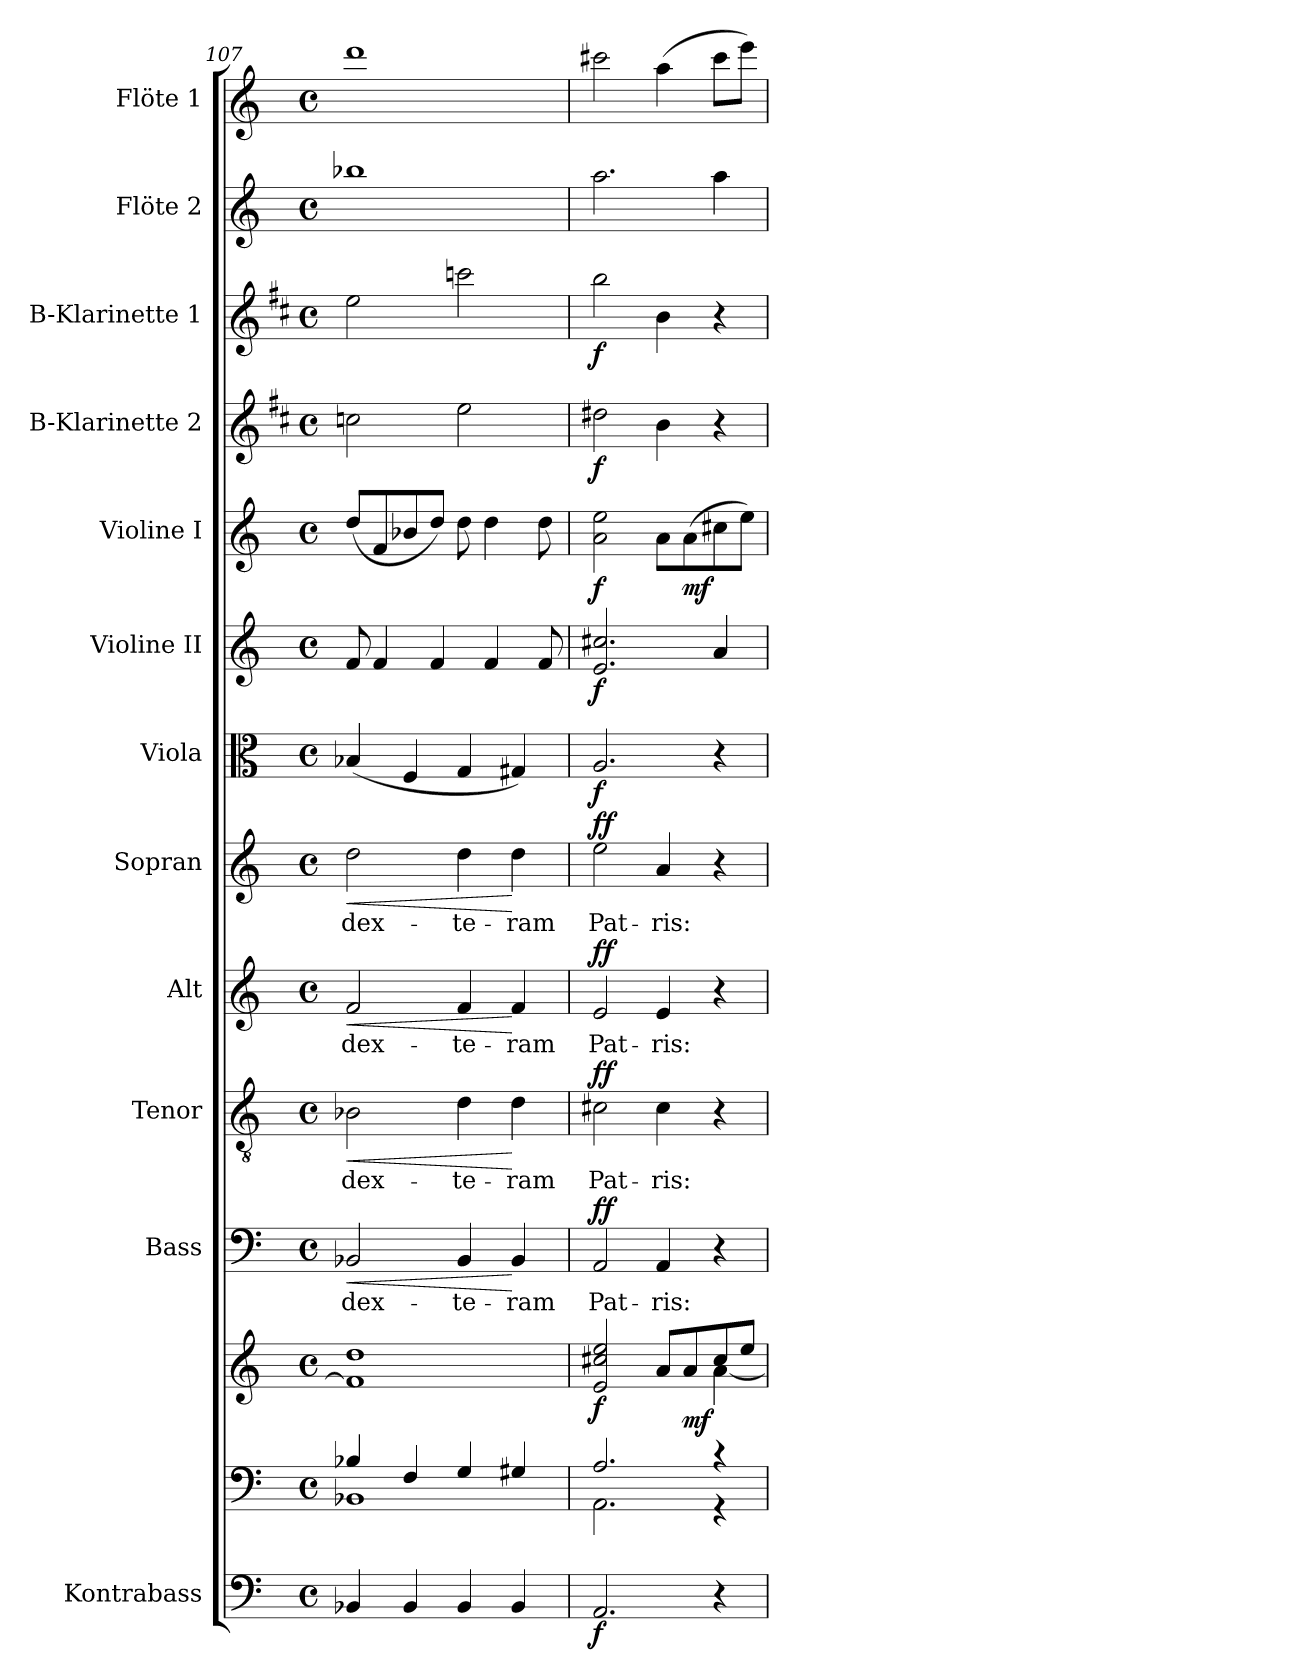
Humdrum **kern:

**kern	**dynam	**kern	**kern	**dynam	**kern	**text	**dynam	**kern	**text	**dynam	**kern	**text	**dynam	**kern	**text	**dynam	**kern	**dynam	**kern	**dynam	**kern	**dynam	**kern	**dynam	**kern	**dynam	**kern	**kern
*part13	*part13	*part12	*part12	*part12	*part11	*part11	*part11	*part10	*part10	*part10	*part9	*part9	*part9	*part8	*part8	*part8	*part7	*part7	*part6	*part6	*part5	*part5	*part4	*part4	*part3	*part3	*part2	*part1
*staff14	*staff14	*staff13	*staff12	*staff12/13	*staff11	*staff11	*staff11	*staff10	*staff10	*staff10	*staff9	*staff9	*staff9	*staff8	*staff8	*staff8	*staff7	*staff7	*staff6	*staff6	*staff5	*staff5	*staff4	*staff4	*staff3	*staff3	*staff2	*staff1
*I"Kontrabass	*	*	*	*	*I"Bass	*	*	*I"Tenor	*	*	*I"Alt	*	*	*I"Sopran	*	*	*I"Viola	*	*I"Violine II	*	*I"Violine I	*	*I"B-Klarinette 2	*	*I"B-Klarinette 1	*	*I"Flöte 2	*I"Flöte 1
*I'Kb.	*	*	*	*	*I'B.	*	*	*I'T.	*	*	*I'A.	*	*	*I'S.	*	*	*I'Vla.	*	*I'Vl. II	*	*I'Vl. I	*	*I'B Kl. 2	*	*I'B Kl. 1	*	*I'Fl. 2	*I'Fl. 1
*clefF4	*	*clefF4	*clefG2	*	*clefF4	*	*	*clefGv2	*	*	*clefG2	*	*	*clefG2	*	*	*clefC3	*	*clefG2	*	*clefG2	*	*clefG2	*	*clefG2	*	*clefG2	*clefG2
*ITrd7c12	*	*	*	*	*	*	*	*	*	*	*	*	*	*	*	*	*	*	*	*	*	*	*ITrd1c2	*	*ITrd1c2	*	*	*
*k[]	*	*k[]	*k[]	*	*k[]	*	*	*k[]	*	*	*k[]	*	*	*k[]	*	*	*k[]	*	*k[]	*	*k[]	*	*k[]	*	*k[]	*	*k[]	*k[]
*C:	*	*C:	*C:	*	*C:	*	*	*C:	*	*	*C:	*	*	*C:	*	*	*C:	*	*C:	*	*C:	*	*C:	*	*C:	*	*C:	*C:
*M4/4	*	*M4/4	*M4/4	*	*M4/4	*	*	*M4/4	*	*	*M4/4	*	*	*M4/4	*	*	*M4/4	*	*M4/4	*	*M4/4	*	*M4/4	*	*M4/4	*	*M4/4	*M4/4
*met(c)	*	*met(c)	*met(c)	*	*met(c)	*	*	*met(c)	*	*	*met(c)	*	*	*met(c)	*	*	*met(c)	*	*met(c)	*	*met(c)	*	*met(c)	*	*met(c)	*	*met(c)	*met(c)
=107	=107	=107	=107	=107	=107	=107	=107	=107	=107	=107	=107	=107	=107	=107	=107	=107	=107	=107	=107	=107	=107	=107	=107	=107	=107	=107	=107	=107
*	*	*^	*^	*	*	*	*	*	*	*	*	*	*	*	*	*	*	*	*	*	*	*	*	*	*	*	*	*
!	!	!	!	!	!	!	!	!LO:LY:b	!LO:HP:b	!	!LO:LY:b	!LO:HP:b	!	!LO:LY:b	!LO:HP:b	!	!LO:LY:b	!LO:HP:b	!	!	!	!	!	!	!	!	!	!	!	!
4BBB-X/	.	4B-X/	1BB-X	1dd	1f]	.	2BB-X/	dex-	<	2B-X\	dex-	<	2f/	dex-	<	2dd\	dex-	<	(<4B-X/	.	8f/	.	(<8dd/L	.	2b-X\	.	2dd\	.	1bb-X	1ddd
.	.	.	.	.	.	.	.	.	.	.	.	.	.	.	.	.	.	.	.	.	4f/	.	8f/	.	.	.	.	.	.	.
4BBB-/	.	4F/	.	.	.	.	.	.	.	.	.	.	.	.	.	.	.	.	4F/	.	.	.	8b-X/	.	.	.	.	.	.	.
.	.	.	.	.	.	.	.	.	.	.	.	.	.	.	.	.	.	.	.	.	4f/	.	8dd/J)	.	.	.	.	.	.	.
!	!	!	!	!	!	!	!	!LO:LY:b	!	!	!LO:LY:b	!	!	!LO:LY:b	!	!	!LO:LY:b	!	!	!	!	!	!	!	!	!	!	!	!	!
4BBB-/	.	4G/	.	.	.	.	4BB-/	-te-	.	4d\	-te-	.	4f/	-te-	.	4dd\	-te-	.	4G/	.	.	.	8dd\	.	2dd\	.	2bb-X\	.	.	.
.	.	.	.	.	.	.	.	.	.	.	.	.	.	.	.	.	.	.	.	.	4f/	.	4dd\	.	.	.	.	.	.	.
!	!	!	!	!	!	!	!	!LO:LY:b	!	!	!LO:LY:b	!	!	!LO:LY:b	!	!	!LO:LY:b	!	!	!	!	!	!	!	!	!	!	!	!	!
4BBB-/	.	4G#X/	.	.	.	.	4BB-/	-ram	[	4d\	-ram	[	4f/	-ram	[	4dd\	-ram	[	4G#X/)	.	.	.	.	.	.	.	.	.	.	.
.	.	.	.	.	.	.	.	.	.	.	.	.	.	.	.	.	.	.	.	.	8f/	.	8dd\	.	.	.	.	.	.	.
=108	=108	=108	=108	=108	=108	=108	=108	=108	=108	=108	=108	=108	=108	=108	=108	=108	=108	=108	=108	=108	=108	=108	=108	=108	=108	=108	=108	=108	=108	=108
!	!LO:DY:b	!	!	!	!	!LO:DY:b	!	!LO:LY:b	!LO:DY:a	!	!LO:LY:b	!LO:DY:a	!	!LO:LY:b	!LO:DY:a	!	!LO:LY:b	!LO:DY:a	!	!LO:DY:b	!	!LO:DY:b	!	!LO:DY:b	!	!LO:DY:b	!	!LO:DY:b	!	!
2.AAA/	f	2.A/	2.AA\	2e/ 2cc#X/ 2ee/	2.ryy	f	2AA/	Pat-	ff	2c#X\	Pat-	ff	2e/	Pat-	ff	2ee\	Pat-	ff	2.A/	f	2.e/ 2.cc#X/	f	2a\ 2ee\	f	2cc#X\	f	2aa\	f	2.aa\	2ccc#X\
!	!	!	!	!	!	!	!	!LO:LY:b	!	!	!LO:LY:b	!	!	!LO:LY:b	!	!	!LO:LY:b	!	!	!	!	!	!	!	!	!	!	!	!	!
.	.	.	.	8a/L	.	.	4AA/	-ris:	.	4c#\	-ris:	.	4e/	-ris:	.	4a/	-ris:	.	.	.	.	.	8a\L	.	4a\	.	4a\	.	.	(>4aa\
!	!	!	!	!	!	!LO:DY:b	!	!	!	!	!	!	!	!	!	!	!	!	!	!	!	!	!	!LO:DY:b	!	!	!	!	!	!
.	.	.	.	8a/	.	mf	.	.	.	.	.	.	.	.	.	.	.	.	.	.	.	.	(>8a\	mf	.	.	.	.	.	.
4r	.	4r	4r	8cc#/	[<4a\	.	4r	.	.	4r	.	.	4r	.	.	4r	.	.	4r	.	4a/	.	8cc#X\	.	4r	.	4r	.	4aa\	8ccc#\L
.	.	.	.	8ee/J	.	.	.	.	.	.	.	.	.	.	.	.	.	.	.	.	.	.	8ee\J)	.	.	.	.	.	.	8eee\J)
*	*	*v	*v	*	*	*	*	*	*	*	*	*	*	*	*	*	*	*	*	*	*	*	*	*	*	*	*	*	*	*
*	*	*	*v	*v	*	*	*	*	*	*	*	*	*	*	*	*	*	*	*	*	*	*	*	*	*	*	*	*	*
=	=	=	=	=	=	=	=	=	=	=	=	=	=	=	=	=	=	=	=	=	=	=	=	=	=	=	=	=
*-	*-	*-	*-	*-	*-	*-	*-	*-	*-	*-	*-	*-	*-	*-	*-	*-	*-	*-	*-	*-	*-	*-	*-	*-	*-	*-	*-	*-
